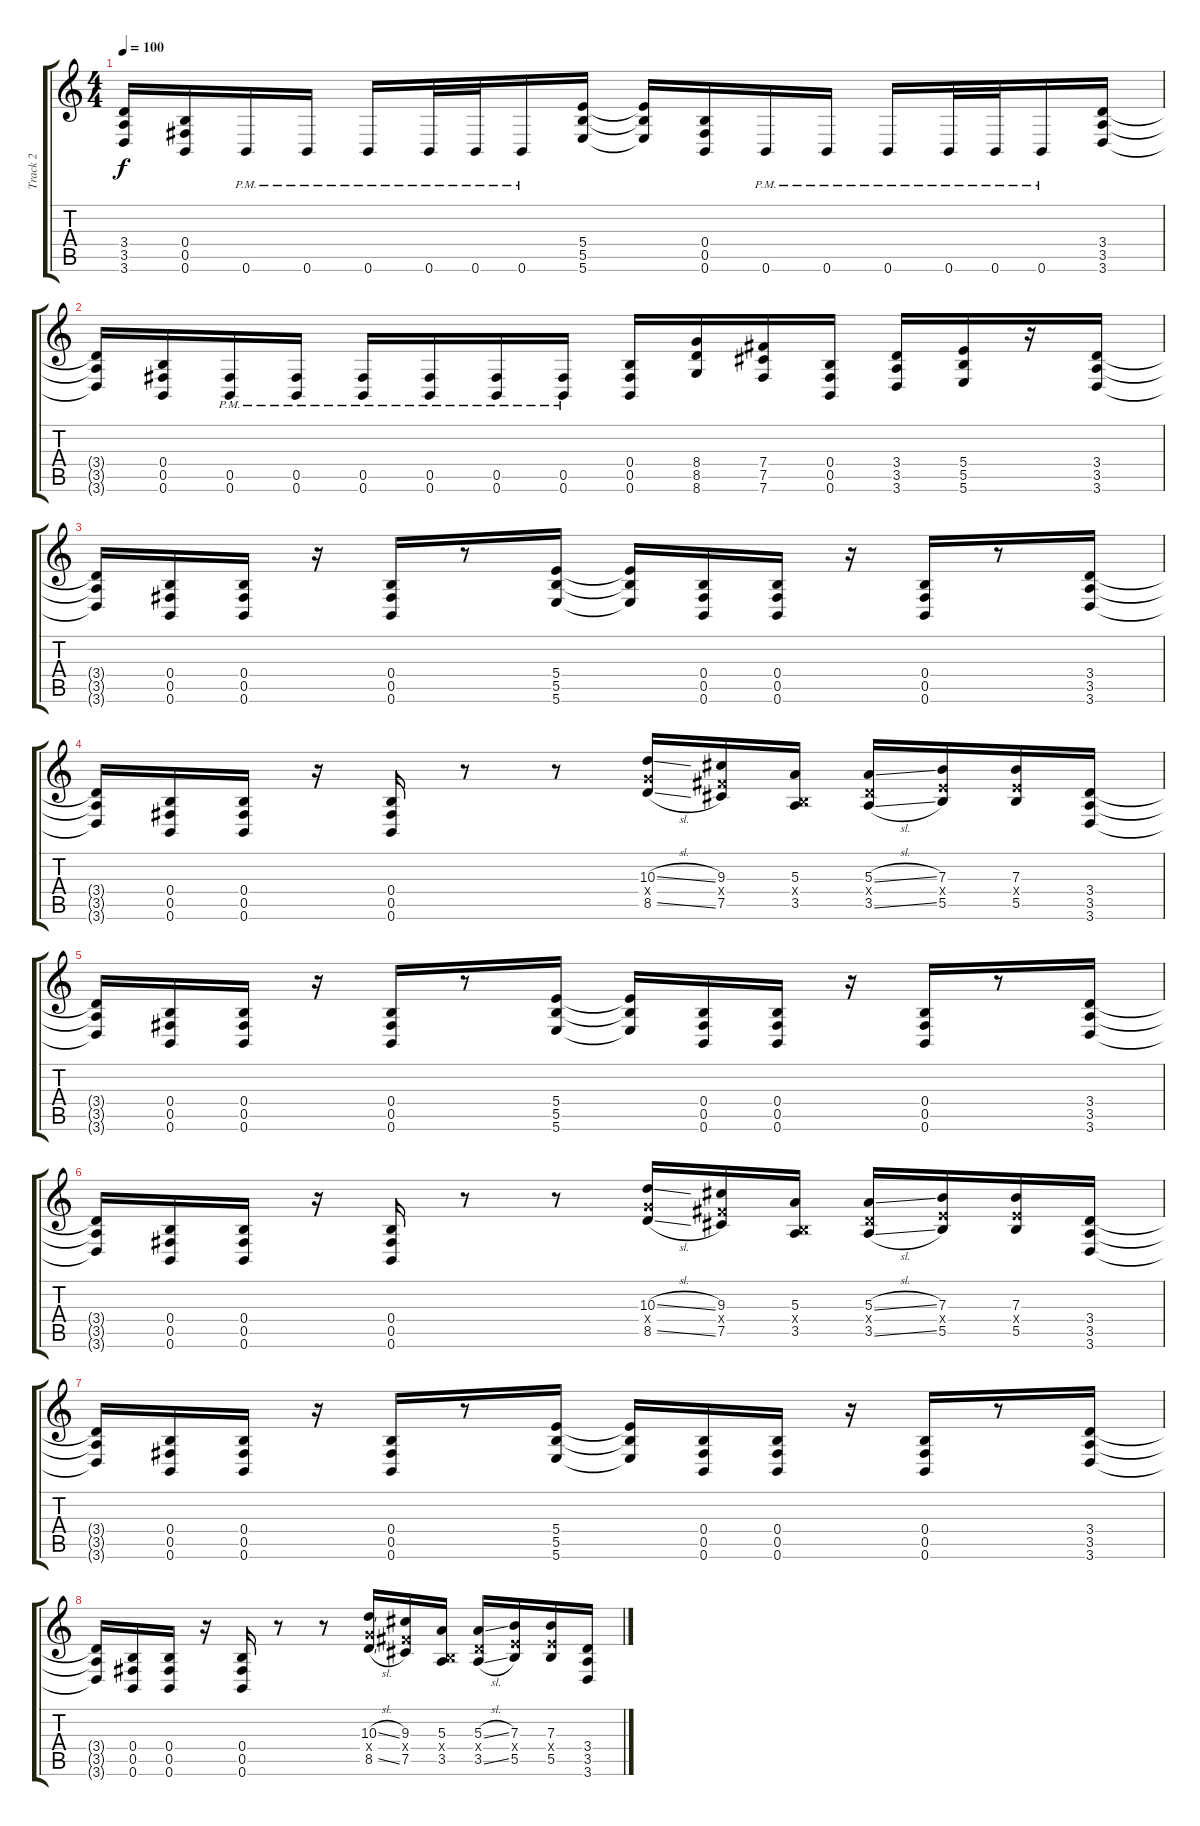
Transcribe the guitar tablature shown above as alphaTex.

\track ("Track 2" "Track 2") {instrument overdrivenguitar}
\staff {score tabs}
\tuning (Db4 Ab3 E3 B2 Gb2 B1) {hide}
\ts (4 4)
\tempo 100
\clef g2
\ks c
(3.4{t} 3.5{t} 3.6{t}).16{dy f} (0.4 0.5 0.6).16 0.6{pm}.16 0.6{pm}.16 0.6{pm}.16 0.6{pm}.32 0.6{pm}.32 0.6{pm}.16 (5.4 5.5 5.6).16 (5.4{t} 5.5{t} 5.6{t}).16 (0.4 0.5 0.6).16 0.6{pm}.16 0.6{pm}.16 0.6{pm}.16 0.6{pm}.32 0.6{pm}.32 0.6{pm}.16 (3.4 3.5 3.6).16 |
(3.4{t} 3.5{t} 3.6{t}).16 (0.4 0.5 0.6).16 (0.5{pm} 0.6{pm}).16 (0.5{pm} 0.6{pm}).16 (0.5{pm} 0.6{pm}).16 (0.5{pm} 0.6{pm}).16 (0.5{pm} 0.6{pm}).16 (0.5{pm} 0.6{pm}).16 (0.4 0.5 0.6).16 (8.4 8.5 8.6).16 (7.4 7.5 7.6).16 (0.4 0.5 0.6).16 (3.4 3.5 3.6).16 (5.4 5.5 5.6).16 r.16 (3.4 3.5 3.6).16 |
(3.4{t} 3.5{t} 3.6{t}).16 (0.4 0.5 0.6).16 (0.4 0.5 0.6).16 r.16 (0.4 0.5 0.6).16 r.8 (5.4 5.5 5.6).16 (5.4{t} 5.5{t} 5.6{t}).16 (0.4 0.5 0.6).16 (0.4 0.5 0.6).16 r.16 (0.4 0.5 0.6).16 r.8 (3.4 3.5 3.6).16 |
(3.4{t} 3.5{t} 3.6{t}).16 (0.4 0.5 0.6).16 (0.4 0.5 0.6).16 r.16 (0.4 0.5 0.6).16 r.8 r.8 (10.3{sl} 8.4{x} 8.5{sl}).16 (9.3 7.4{x} 7.5).16 (5.3 0.4{x} 3.5).16 (5.3{sl} 3.4{x} 3.5{sl}).16 (7.3 5.4{x} 5.5).16 (7.3 5.4{x} 5.5).16 (3.4 3.5 3.6).16 |
(3.4{t} 3.5{t} 3.6{t}).16 (0.4 0.5 0.6).16 (0.4 0.5 0.6).16 r.16 (0.4 0.5 0.6).16 r.8 (5.4 5.5 5.6).16 (5.4{t} 5.5{t} 5.6{t}).16 (0.4 0.5 0.6).16 (0.4 0.5 0.6).16 r.16 (0.4 0.5 0.6).16 r.8 (3.4 3.5 3.6).16 |
(3.4{t} 3.5{t} 3.6{t}).16 (0.4 0.5 0.6).16 (0.4 0.5 0.6).16 r.16 (0.4 0.5 0.6).16 r.8 r.8 (10.3{sl} 8.4{x} 8.5{sl}).16 (9.3 7.4{x} 7.5).16 (5.3 0.4{x} 3.5).16 (5.3{sl} 3.4{x} 3.5{sl}).16 (7.3 5.4{x} 5.5).16 (7.3 5.4{x} 5.5).16 (3.4 3.5 3.6).16 |
(3.4{t} 3.5{t} 3.6{t}).16 (0.4 0.5 0.6).16 (0.4 0.5 0.6).16 r.16 (0.4 0.5 0.6).16 r.8 (5.4 5.5 5.6).16 (5.4{t} 5.5{t} 5.6{t}).16 (0.4 0.5 0.6).16 (0.4 0.5 0.6).16 r.16 (0.4 0.5 0.6).16 r.8 (3.4 3.5 3.6).16 |
(3.4{t} 3.5{t} 3.6{t}).16 (0.4 0.5 0.6).16 (0.4 0.5 0.6).16 r.16 (0.4 0.5 0.6).16 r.8 r.8 (10.3{sl} 8.4{x} 8.5{sl}).16 (9.3 7.4{x} 7.5).16 (5.3 0.4{x} 3.5).16 (5.3{sl} 3.4{x} 3.5{sl}).16 (7.3 5.4{x} 5.5).16 (7.3 5.4{x} 5.5).16 (3.4 3.5 3.6).16
